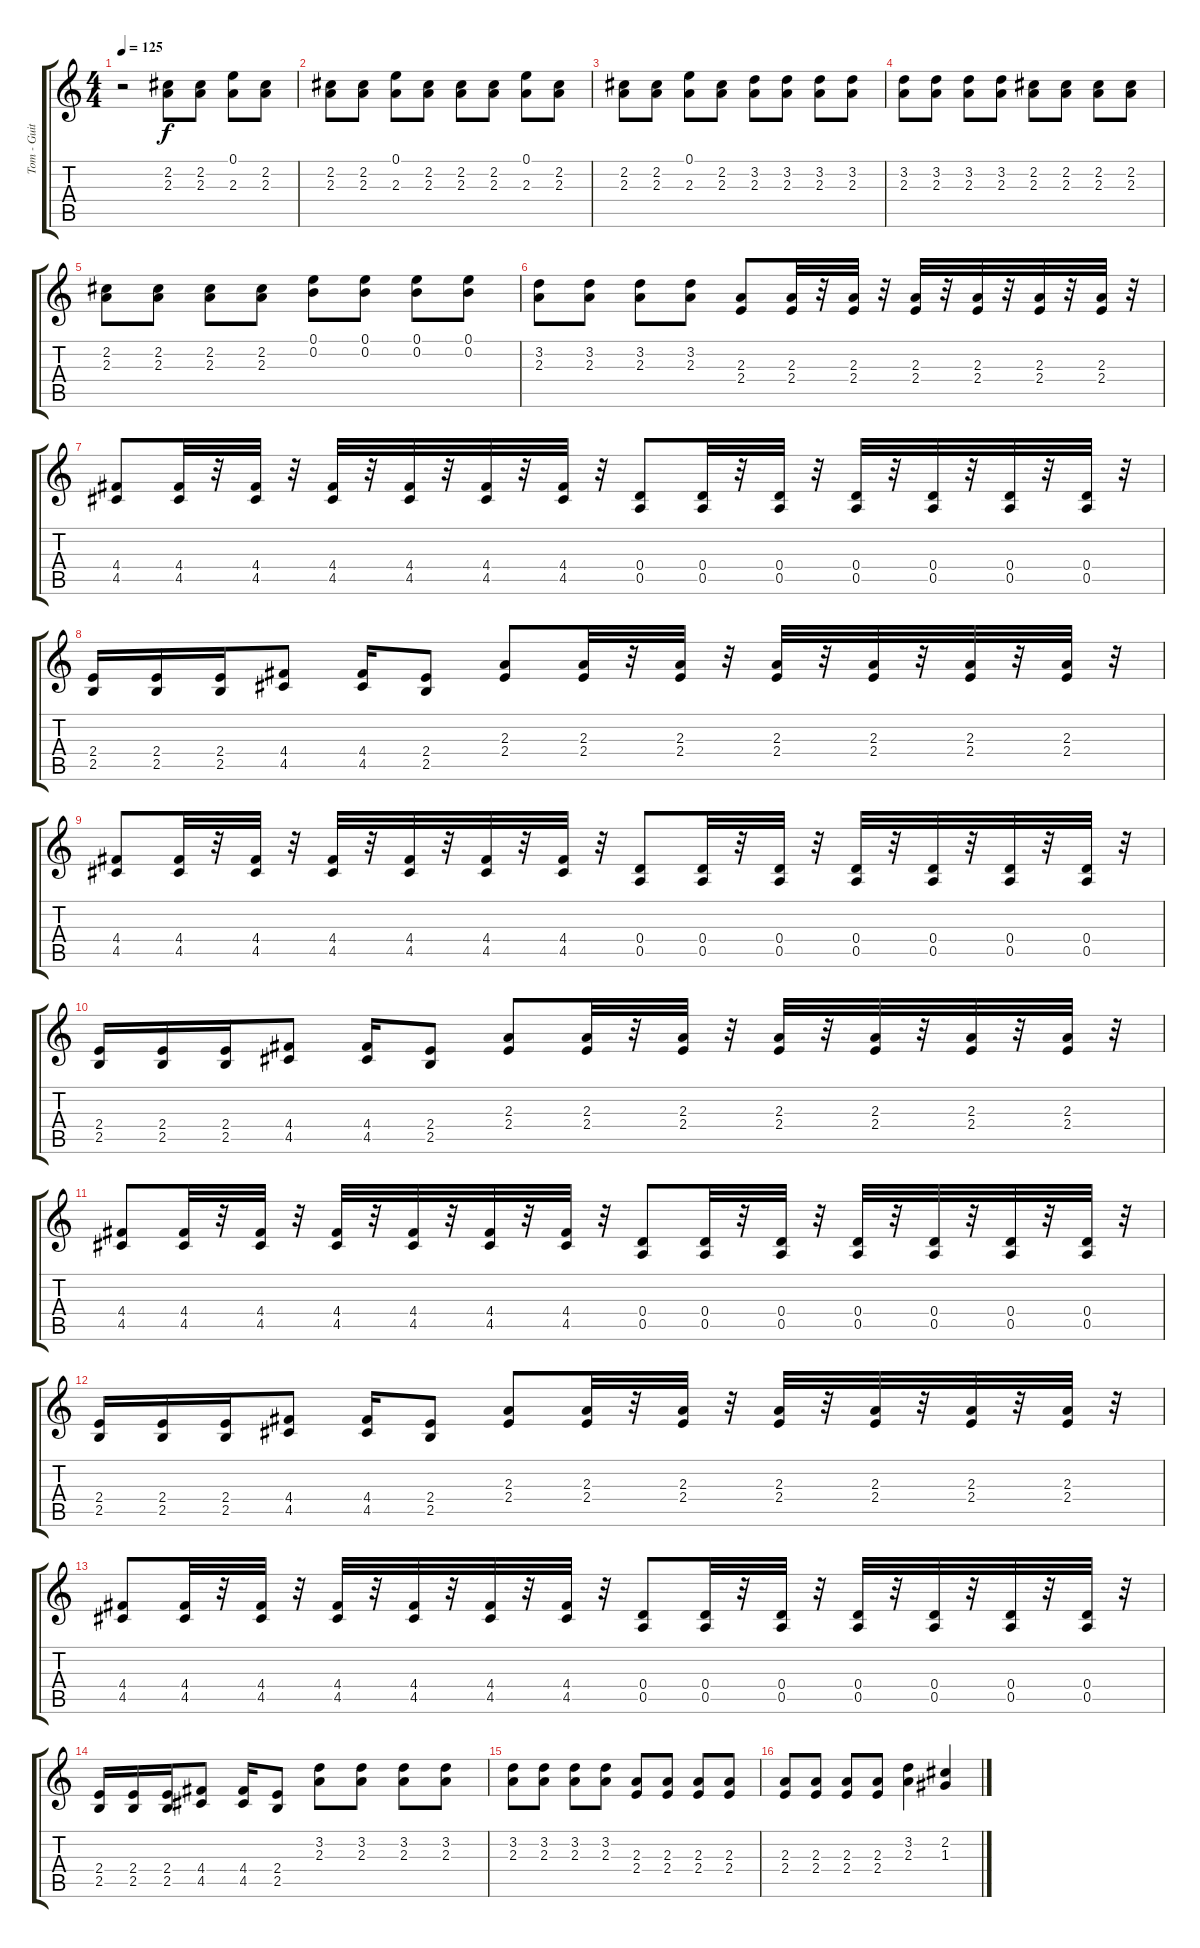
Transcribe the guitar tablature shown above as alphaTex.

\track ("Tom - Guitar" "Tom - Guit") {instrument distortionguitar}
\staff {score tabs}
\tuning (E4 B3 G3 D3 A2 E2) {hide}
\ts (4 4)
\tempo 125
\clef g2
\ks c
r.2{dy f instrument distortionguitar} (2.2 2.3).8 (2.2 2.3).8 (0.1 2.3).8 (2.2 2.3).8 |
(2.2 2.3).8 (2.2 2.3).8 (0.1 2.3).8 (2.2 2.3).8 (2.2 2.3).8 (2.2 2.3).8 (0.1 2.3).8 (2.2 2.3).8 |
(2.2 2.3).8 (2.2 2.3).8 (0.1 2.3).8 (2.2 2.3).8 (3.2 2.3).8 (3.2 2.3).8 (3.2 2.3).8 (3.2 2.3).8 |
(3.2 2.3).8 (3.2 2.3).8 (3.2 2.3).8 (3.2 2.3).8 (2.2 2.3).8 (2.2 2.3).8 (2.2 2.3).8 (2.2 2.3).8 |
(2.2 2.3).8 (2.2 2.3).8 (2.2 2.3).8 (2.2 2.3).8 (0.1 0.2).8 (0.1 0.2).8 (0.1 0.2).8 (0.1 0.2).8 |
(3.2 2.3).8 (3.2 2.3).8 (3.2 2.3).8 (3.2 2.3).8 (2.3 2.4).8 (2.3 2.4).32 r.32 (2.3 2.4).32 r.32 (2.3 2.4).32 r.32 (2.3 2.4).32 r.32 (2.3 2.4).32 r.32 (2.3 2.4).32 r.32 |
(4.4 4.5).8 (4.4 4.5).32 r.32 (4.4 4.5).32 r.32 (4.4 4.5).32 r.32 (4.4 4.5).32 r.32 (4.4 4.5).32 r.32 (4.4 4.5).32 r.32 (0.4 0.5).8 (0.4 0.5).32 r.32 (0.4 0.5).32 r.32 (0.4 0.5).32 r.32 (0.4 0.5).32 r.32 (0.4 0.5).32 r.32 (0.4 0.5).32 r.32 |
(2.4 2.5).16 (2.4 2.5).16 (2.4 2.5).16 (4.4 4.5).8 (4.4 4.5).16 (2.4 2.5).8 (2.3 2.4).8 (2.3 2.4).32 r.32 (2.3 2.4).32 r.32 (2.3 2.4).32 r.32 (2.3 2.4).32 r.32 (2.3 2.4).32 r.32 (2.3 2.4).32 r.32 |
(4.4 4.5).8 (4.4 4.5).32 r.32 (4.4 4.5).32 r.32 (4.4 4.5).32 r.32 (4.4 4.5).32 r.32 (4.4 4.5).32 r.32 (4.4 4.5).32 r.32 (0.4 0.5).8 (0.4 0.5).32 r.32 (0.4 0.5).32 r.32 (0.4 0.5).32 r.32 (0.4 0.5).32 r.32 (0.4 0.5).32 r.32 (0.4 0.5).32 r.32 |
(2.4 2.5).16 (2.4 2.5).16 (2.4 2.5).16 (4.4 4.5).8 (4.4 4.5).16 (2.4 2.5).8 (2.3 2.4).8 (2.3 2.4).32 r.32 (2.3 2.4).32 r.32 (2.3 2.4).32 r.32 (2.3 2.4).32 r.32 (2.3 2.4).32 r.32 (2.3 2.4).32 r.32 |
(4.4 4.5).8 (4.4 4.5).32 r.32 (4.4 4.5).32 r.32 (4.4 4.5).32 r.32 (4.4 4.5).32 r.32 (4.4 4.5).32 r.32 (4.4 4.5).32 r.32 (0.4 0.5).8 (0.4 0.5).32 r.32 (0.4 0.5).32 r.32 (0.4 0.5).32 r.32 (0.4 0.5).32 r.32 (0.4 0.5).32 r.32 (0.4 0.5).32 r.32 |
(2.4 2.5).16 (2.4 2.5).16 (2.4 2.5).16 (4.4 4.5).8 (4.4 4.5).16 (2.4 2.5).8 (2.3 2.4).8 (2.3 2.4).32 r.32 (2.3 2.4).32 r.32 (2.3 2.4).32 r.32 (2.3 2.4).32 r.32 (2.3 2.4).32 r.32 (2.3 2.4).32 r.32 |
(4.4 4.5).8 (4.4 4.5).32 r.32 (4.4 4.5).32 r.32 (4.4 4.5).32 r.32 (4.4 4.5).32 r.32 (4.4 4.5).32 r.32 (4.4 4.5).32 r.32 (0.4 0.5).8 (0.4 0.5).32 r.32 (0.4 0.5).32 r.32 (0.4 0.5).32 r.32 (0.4 0.5).32 r.32 (0.4 0.5).32 r.32 (0.4 0.5).32 r.32 |
(2.4 2.5).16 (2.4 2.5).16 (2.4 2.5).16 (4.4 4.5).8 (4.4 4.5).16 (2.4 2.5).8 (3.2 2.3).8 (3.2 2.3).8 (3.2 2.3).8 (3.2 2.3).8 |
(3.2 2.3).8 (3.2 2.3).8 (3.2 2.3).8 (3.2 2.3).8 (2.3 2.4).8 (2.3 2.4).8 (2.3 2.4).8 (2.3 2.4).8 |
(2.3 2.4).8 (2.3 2.4).8 (2.3 2.4).8 (2.3 2.4).8 (3.2 2.3).4 (2.2 1.3).4
